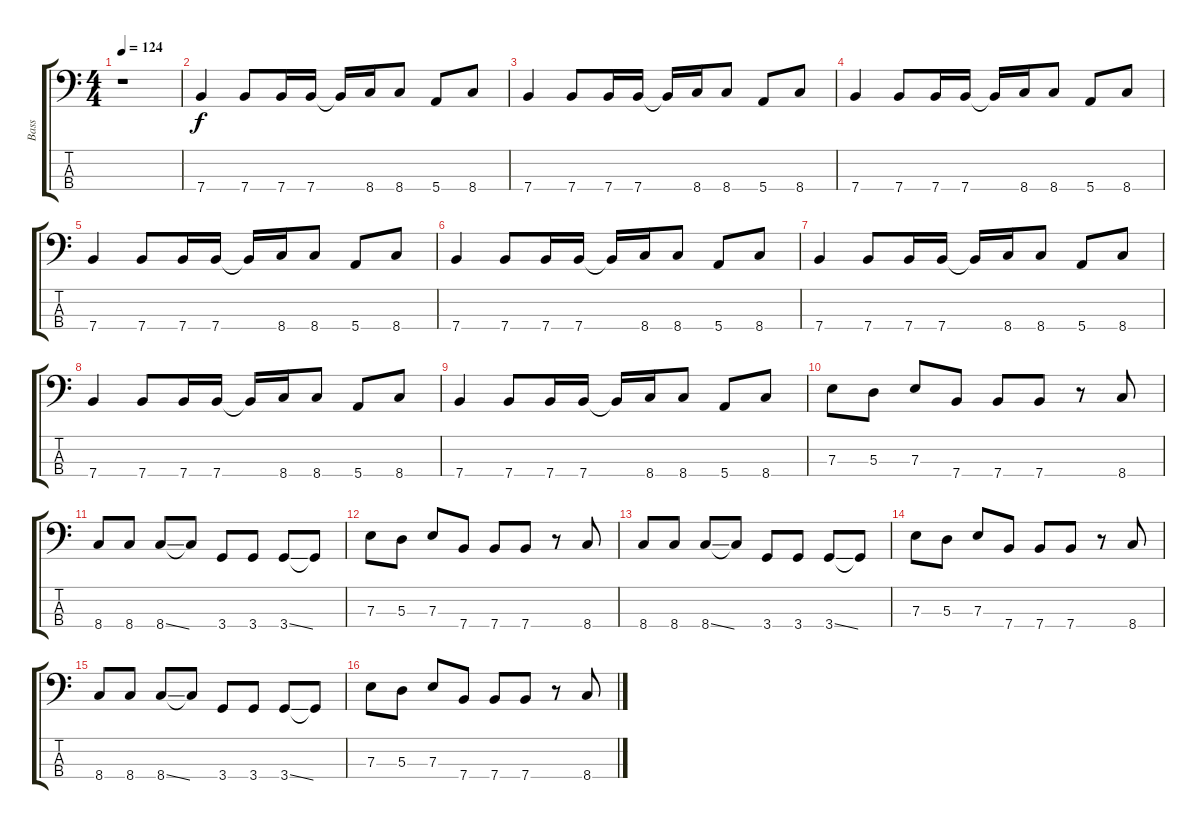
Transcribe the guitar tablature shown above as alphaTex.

\track ("Bass" "Bass") {instrument electricbasspick}
\staff {score tabs}
\tuning (G2 D2 A1 E1) {hide}
\ts (4 4)
\tempo 124
\clef f4
\ks c
r.1{dy f instrument electricbasspick} |
7.4.4 7.4.8 7.4.16 7.4.16 7.4{t}.16 8.4.16 8.4.8 5.4.8 8.4.8 |
7.4.4 7.4.8 7.4.16 7.4.16 7.4{t}.16 8.4.16 8.4.8 5.4.8 8.4.8 |
7.4.4 7.4.8 7.4.16 7.4.16 7.4{t}.16 8.4.16 8.4.8 5.4.8 8.4.8 |
7.4.4 7.4.8 7.4.16 7.4.16 7.4{t}.16 8.4.16 8.4.8 5.4.8 8.4.8 |
7.4.4 7.4.8 7.4.16 7.4.16 7.4{t}.16 8.4.16 8.4.8 5.4.8 8.4.8 |
7.4.4 7.4.8 7.4.16 7.4.16 7.4{t}.16 8.4.16 8.4.8 5.4.8 8.4.8 |
7.4.4 7.4.8 7.4.16 7.4.16 7.4{t}.16 8.4.16 8.4.8 5.4.8 8.4.8 |
7.4.4 7.4.8 7.4.16 7.4.16 7.4{t}.16 8.4.16 8.4.8 5.4.8 8.4.8 |
7.3.8 5.3.8 7.3.8 7.4.8 7.4.8 7.4.8 r.8 8.4.8 |
8.4.8 8.4.8 8.4{ss}.8 8.4{t}.8 3.4.8 3.4.8 3.4{ss}.8 3.4{t}.8 |
7.3.8 5.3.8 7.3.8 7.4.8 7.4.8 7.4.8 r.8 8.4.8 |
8.4.8 8.4.8 8.4{ss}.8 8.4{t}.8 3.4.8 3.4.8 3.4{ss}.8 3.4{t}.8 |
7.3.8 5.3.8 7.3.8 7.4.8 7.4.8 7.4.8 r.8 8.4.8 |
8.4.8 8.4.8 8.4{ss}.8 8.4{t}.8 3.4.8 3.4.8 3.4{ss}.8 3.4{t}.8 |
7.3.8 5.3.8 7.3.8 7.4.8 7.4.8 7.4.8 r.8 8.4.8
